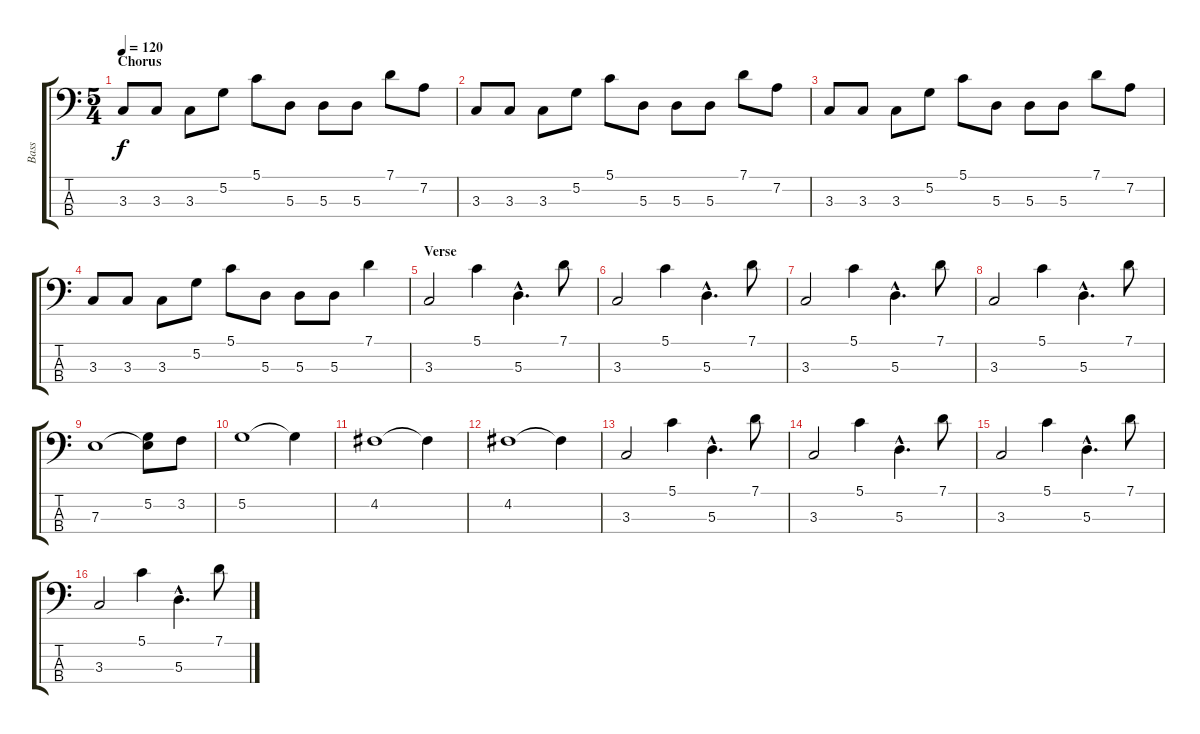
\track ("Bass" "Bass") {instrument acousticbass}
\staff {score tabs}
\tuning (G2 D2 A1 E1) {hide}
\ts (5 4)
\section ("" "Chorus")
\tempo 120
\clef f4
\ks c
3.3.8{dy f} 3.3.8 3.3.8 5.2.8 5.1.8 5.3.8 5.3.8 5.3.8 7.1.8 7.2.8 |
3.3.8 3.3.8 3.3.8 5.2.8 5.1.8 5.3.8 5.3.8 5.3.8 7.1.8 7.2.8 |
3.3.8 3.3.8 3.3.8 5.2.8 5.1.8 5.3.8 5.3.8 5.3.8 7.1.8 7.2.8 |
3.3.8 3.3.8 3.3.8 5.2.8 5.1.8 5.3.8 5.3.8 5.3.8 7.1.4 |
\section ("" "Verse")
3.3.2 5.1.4 5.3{hac}.4{d} 7.1.8 |
3.3.2 5.1.4 5.3{hac}.4{d} 7.1.8 |
3.3.2 5.1.4 5.3{hac}.4{d} 7.1.8 |
3.3.2 5.1.4 5.3{hac}.4{d} 7.1.8 |
7.3.1 (5.2 7.3{t}).8 3.2.8 |
5.2.1 5.2{t}.4 |
4.2.1 4.2{t}.4 |
4.2.1 4.2{t}.4 |
3.3.2 5.1.4 5.3{hac}.4{d} 7.1.8 |
3.3.2 5.1.4 5.3{hac}.4{d} 7.1.8 |
3.3.2 5.1.4 5.3{hac}.4{d} 7.1.8 |
3.3.2 5.1.4 5.3{hac}.4{d} 7.1.8
